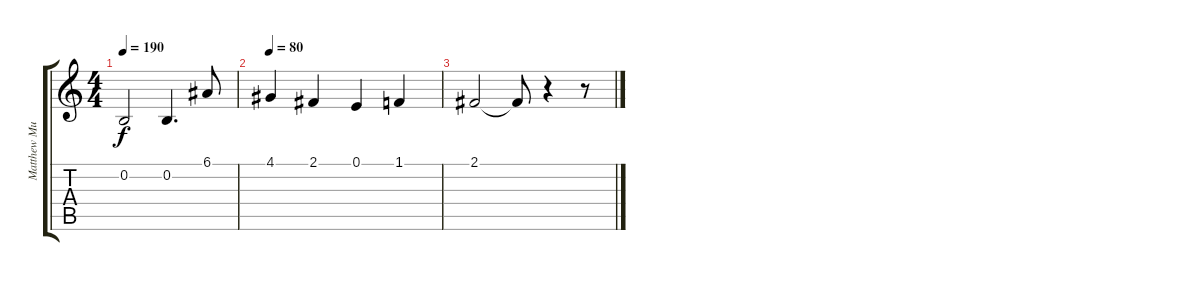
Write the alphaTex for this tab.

\track ("Matthew Murphy (High Vocals)" "Matthew Mu") {instrument electricgrandpiano}
\staff {score tabs}
\tuning (E4 B3 G3 D3 A2 E2) {hide}
\ts (4 4)
\tempo 190
\clef g2
\ks c
0.2.2{dy f} 0.2.4{d} 6.1.8 |
\tempo 80
4.1.4 2.1.4 0.1.4 1.1.4 |
2.1.2 2.1{t}.8 r.4 r.8
